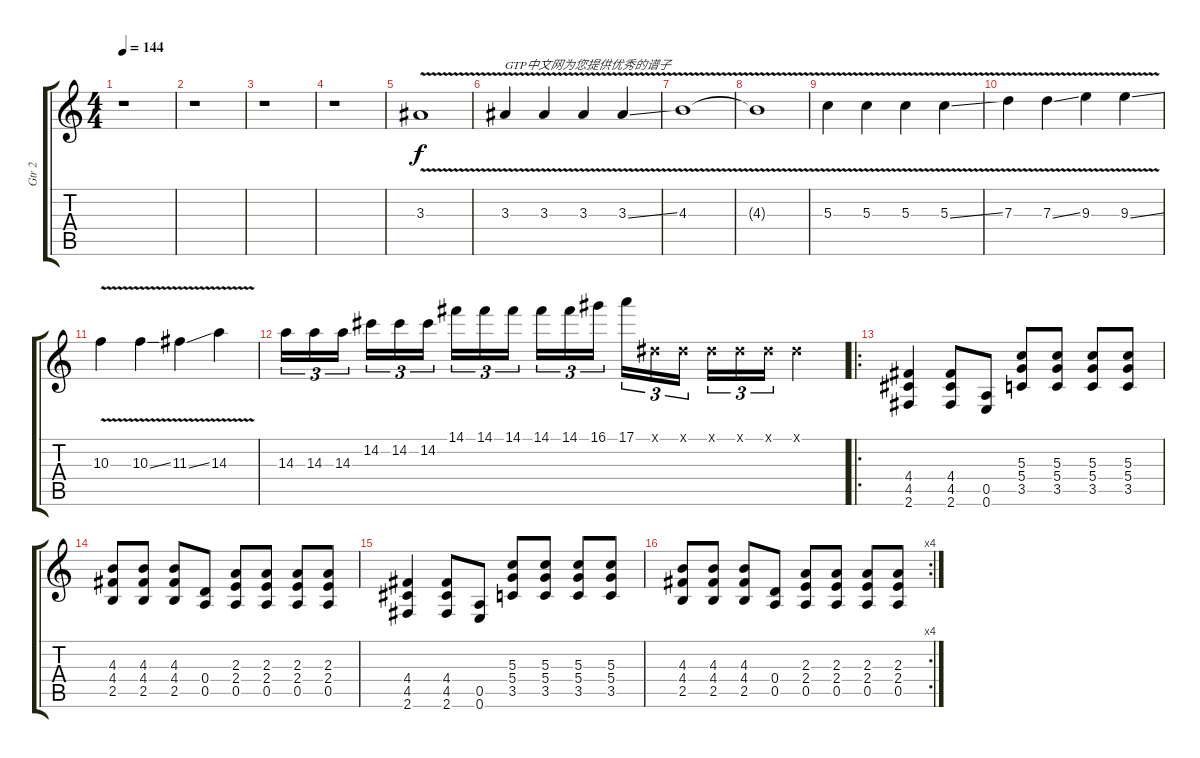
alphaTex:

\track ("Gtr 2" "Gtr 2") {instrument distortionguitar}
\staff {score tabs}
\tuning (E4 B3 G3 D3 A2 E2) {hide}
\ts (4 4)
\tempo 144
\clef g2
\ks c
r.1{dy f instrument distortionguitar} |
r.1 |
r.1 |
r.1 |
3.3{v}.1 |
3.3{v}.4{txt "GTP中文网为您提供优秀的谱子"} 3.3{v}.4 3.3{v}.4 3.3{v ss}.4 |
4.3{v}.1 |
4.3{t}.1 |
5.3{v}.4 5.3{v}.4 5.3{v}.4 5.3{v ss}.4 |
7.3{v}.4 7.3{v ss}.4 9.3{v}.4 9.3{v ss}.4 |
10.3{v}.4 10.3{v ss}.4 11.3{v ss}.4 14.3{v}.4 |
14.3.16{tu (3 2)} 14.3.16{tu (3 2)} 14.3.16{tu (3 2)} 14.2.16{tu (3 2)} 14.2.16{tu (3 2)} 14.2.16{tu (3 2)} 14.1.16{tu (3 2)} 14.1.16{tu (3 2)} 14.1.16{tu (3 2)} 14.1.16{tu (3 2)} 14.1.16{tu (3 2)} 16.1.16{tu (3 2)} 17.1.16{tu (3 2)} -1.1{x}.16{tu (3 2)} -1.1{x}.16{tu (3 2)} -1.1{x}.16{tu (3 2)} -1.1{x}.16{tu (3 2)} -1.1{x}.16{tu (3 2)} -1.1{x}.4 |
\ro
(4.4 4.5 2.6).4 (4.4 4.5 2.6).8 (0.5 0.6).8 (5.3 5.4 3.5).8 (5.3 5.4 3.5).8 (5.3 5.4 3.5).8 (5.3 5.4 3.5).8 |
(4.3 4.4 2.5).8 (4.3 4.4 2.5).8 (4.3 4.4 2.5).8 (0.4 0.5).8 (2.3 2.4 0.5).8 (2.3 2.4 0.5).8 (2.3 2.4 0.5).8 (2.3 2.4 0.5).8 |
(4.4 4.5 2.6).4 (4.4 4.5 2.6).8 (0.5 0.6).8 (5.3 5.4 3.5).8 (5.3 5.4 3.5).8 (5.3 5.4 3.5).8 (5.3 5.4 3.5).8 |
\rc 4
(4.3 4.4 2.5).8 (4.3 4.4 2.5).8 (4.3 4.4 2.5).8 (0.4 0.5).8 (2.3 2.4 0.5).8 (2.3 2.4 0.5).8 (2.3 2.4 0.5).8 (2.3 2.4 0.5).8
